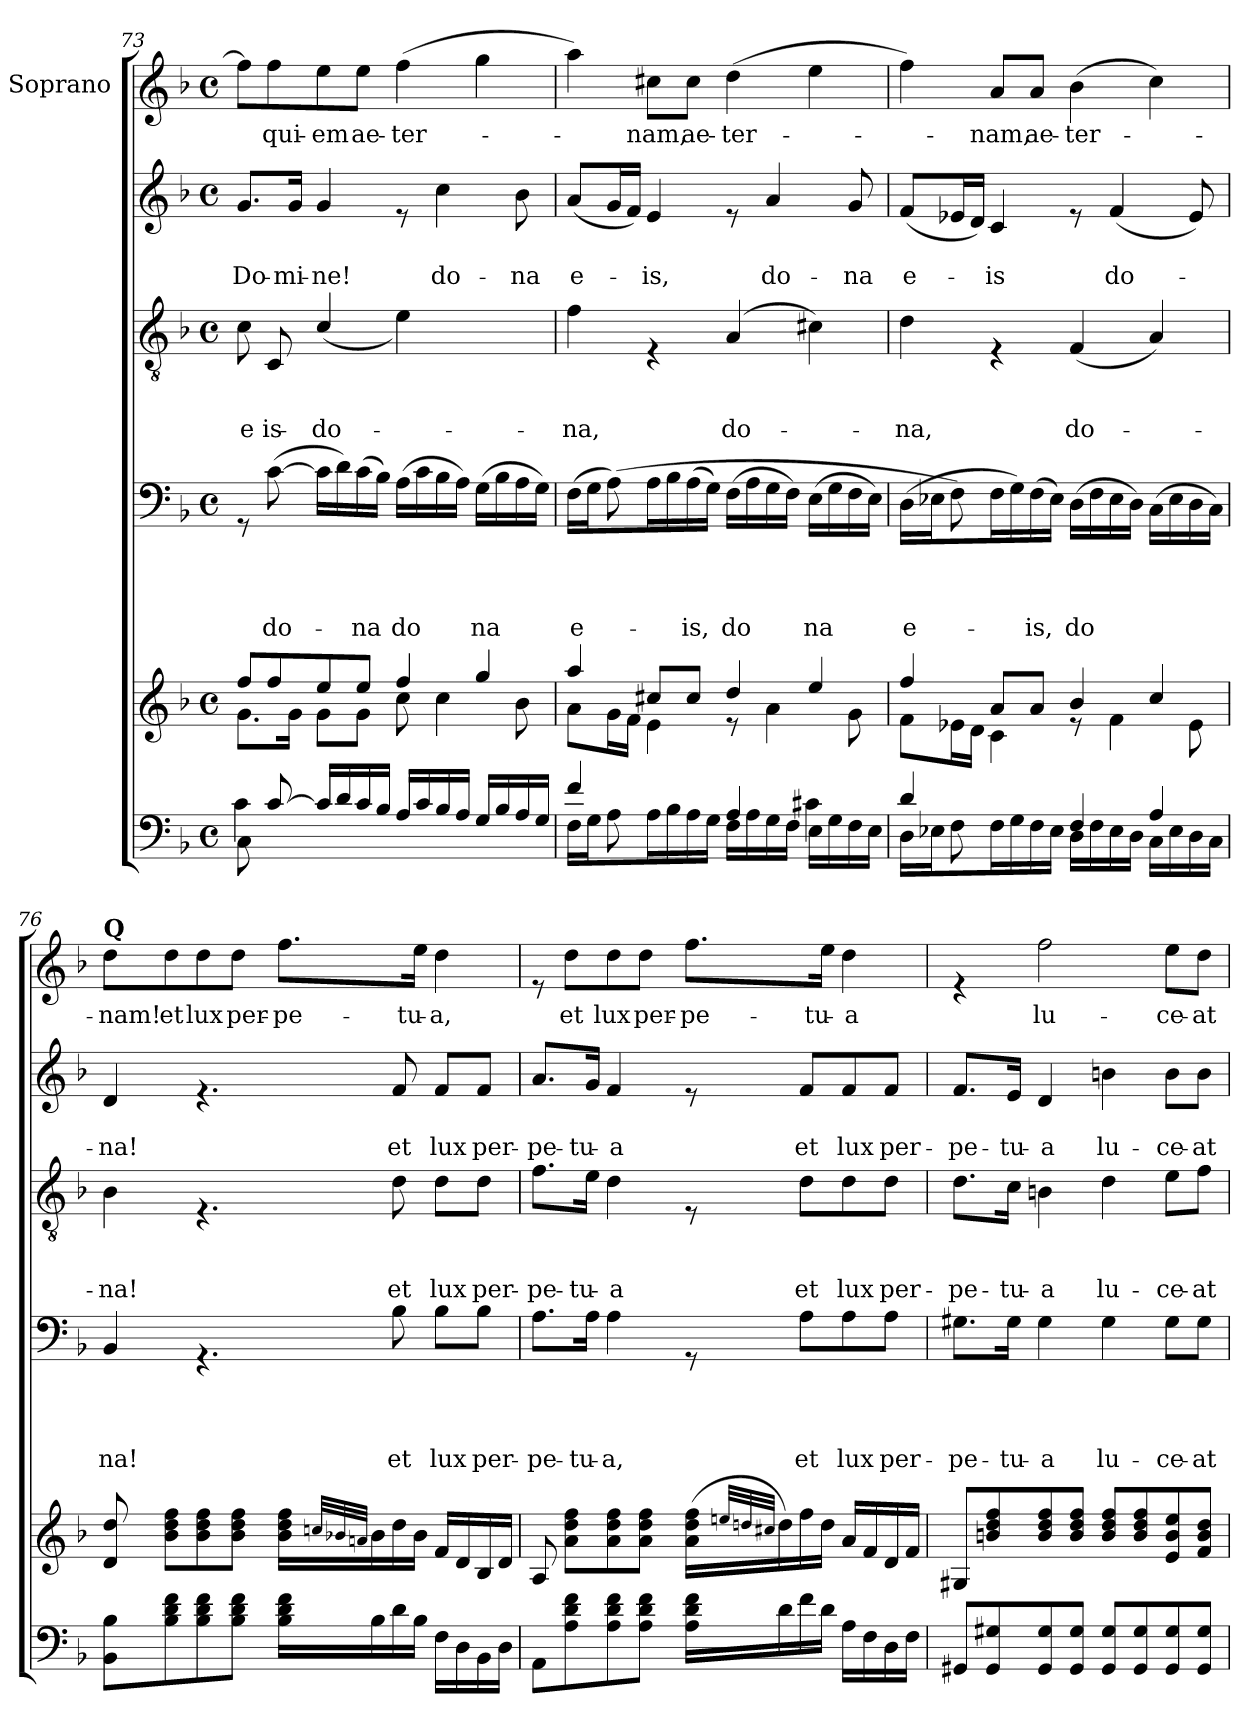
**kern	**kern	**kern	**text	**text	**text	**text	**kern	**text	**text	**text	**kern	**text	**text	**kern	**text
*part6	*part5	*part4	*part4	*part4	*part4	*part4	*part3	*part3	*part3	*part3	*part2	*part2	*part2	*part1	*part1
*staff6	*staff5	*staff4	*staff4	*staff4	*staff4	*staff4	*staff3	*staff3	*staff3	*staff3	*staff2	*staff2	*staff2	*staff1	*staff1
*	*	*	*	*	*	*	*	*	*	*	*	*	*	*I"Soprano	*
!!LO:LB:g=z
*clefF4	*clefG2	*clefF4	*	*	*	*	*clefGv2	*	*	*	*clefG2	*	*	*clefG2	*
*k[b-]	*k[b-]	*k[b-]	*	*	*	*	*k[b-]	*	*	*	*k[b-]	*	*	*k[b-]	*
*F:	*F:	*F:	*	*	*	*	*F:	*	*	*	*F:	*	*	*F:	*
*M4/4	*M4/4	*M4/4	*	*	*	*	*M4/4	*	*	*	*M4/4	*	*	*M4/4	*
*met(c)	*met(c)	*met(c)	*	*	*	*	*met(c)	*	*	*	*met(c)	*	*	*met(c)	*
=73	=73	=73	=73	=73	=73	=73	=73	=73	=73	=73	=73	=73	=73	=73	=73
*^	*^	*	*	*	*	*	*	*	*	*	*	*	*	*	*
*	*^	*	*	*	*	*	*	*	*	*	*	*	*	*	*	*	*
!	!	!	!	!	!	!	!	!	!	!	!	!	!LO:LY:b	!	!	!LO:LY:b	!	!
*	*	*	*	*	*	*	*	*	*	*^	*	*	*	*	*	*	*	*
8C\	4c\	8ryy	8ff/L	8.g\L	8rGG	.	.	.	.	8c\	8ryy	.	.	e-	8.g/L	.	Do-	8ff\L]	.
!	!	!	!	!	!	!	!	!	!LO:LY:b	!	!	!	!	!LO:LY:b	!	!	!	!	!LO:LY:b
2..ryy	.	[<8c/	8ff/	.	(>[>8c\	.	.	.	do-	8ryy	8C/	.	.	-is	.	.	.	8ff\	-qui-
!	!	!	!	!	!	!	!	!	!	!	!	!	!	!	!	!	!LO:LY:b	!	!
.	.	.	.	16g\Jk	.	.	.	.	.	.	.	.	.	.	16g/Jk	.	-mi-	.	.
!	!	!	!	!	!	!	!	!	!	!	!	!	!	!LO:LY:b	!	!	!LO:LY:b	!	!LO:LY:b
.	2.ryy	16c/LL]	8ee/	8g\L	16c\LL]	.	.	.	.	(4c/	4ryy	.	.	-do-	4g/	.	-ne!	8ee\	-em
.	.	16d/	.	.	16d\)	.	.	.	.	.	.	.	.	.	.	.	.	.	.
!	!	!	!	!	!	!	!	!	!LO:LY:b	!	!	!	!	!	!	!	!	!	!LO:LY:b
.	.	16c/	8ee/J	8g\J	(>16c\	.	.	.	-na	.	.	.	.	.	.	.	.	8ee\J	ae-
.	.	16B-/JJ	.	.	16B-\JJ)	.	.	.	.	.	.	.	.	.	.	.	.	.	.
!	!	!	!	!	!	!	!	!	!LO:LY:b	!	!	!	!	!	!	!	!	!	!LO:LY:b
.	.	16A/LL	4ff/	8cc\	(>16A\LL	.	.	.	do	4ryy	4e\)	.	.	.	8re	.	.	(>4ff\	-ter-
.	.	16c/	.	.	16c\	.	.	.	.	.	.	.	.	.	.	.	.	.	.
!	!	!	!	!	!	!	!	!	!	!	!	!	!	!	!	!	!LO:LY:b	!	!
.	.	16B-/	.	4cc\	16B-\	.	.	.	.	.	.	.	.	.	4cc\	.	do-	.	.
.	.	16A/JJ	.	.	16A\JJ)	.	.	.	.	.	.	.	.	.	.	.	.	.	.
!	!	!	!	!	!	!	!	!	!LO:LY:b	!	!	!	!	!	!	!	!	!	!
.	.	16G/LL	4gg/	.	(>16G\LL	.	.	.	na	4ryy	4ryy	.	.	.	.	.	.	4gg\	.
.	.	16B-/	.	.	16B-\	.	.	.	.	.	.	.	.	.	.	.	.	.	.
!	!	!	!	!	!	!	!	!	!	!	!	!	!	!	!	!	!LO:LY:b	!	!
.	.	16A/	.	8b-\	16A\	.	.	.	.	.	.	.	.	.	8b-\	.	-na	.	.
.	.	16G/JJ	.	.	16G\JJ)	.	.	.	.	.	.	.	.	.	.	.	.	.	.
*	*	*	*	*	*	*	*	*	*	*v	*v	*	*	*	*	*	*	*	*
=74	=74	=74	=74	=74	=74	=74	=74	=74	=74	=74	=74	=74	=74	=74	=74	=74	=74	=74
!	!	!	!	!	!	!	!	!	!LO:LY:b	!	!	!	!LO:LY:b	!	!	!LO:LY:b	!	!
*	*	*	*	*	*^	*	*	*	*	*	*	*	*	*	*	*	*	*
16F\LL	4f/	8ryy	4aa/	8a\L	(>16F\LL	8ryy	.	.	.	e-	4f\	.	.	na,	(<8a/L	.	e-	4aa\)	.
16G\	.	.	.	.	16G\	.	.	.	.	.	.	.	.	.	.	.	.	.	.
8ryy	.	8A\	.	16g\L	8ryy	(>8A\)	.	.	.	.	.	.	.	.	16g/L	.	.	.	.
.	.	.	.	16f\JJ	.	.	.	.	.	.	.	.	.	.	16f/JJ)	.	.	.	.
!	!	!	!	!	!	!	!	!	!	!	!	!	!	!	!	!	!LO:LY:b	!	!LO:LY:b
16A\	2.ryy	4ryy	8cc#X/L	4e\	16A\	4ryy	.	.	.	.	4rE	.	.	.	4e/	.	-is,	8cc#X\L	-nam,
16B-\	.	.	.	.	16B-\	.	.	.	.	.	.	.	.	.	.	.	.	.	.
!	!	!	!	!	!	!	!	!	!	!LO:LY:b	!	!	!	!	!	!	!	!	!LO:LY:b
16A\	.	.	8cc#/J	.	(>16A\	.	.	.	.	-is,	.	.	.	.	.	.	.	8cc#\J	ae-
16G\JJ	.	.	.	.	16G\JJ)	.	.	.	.	.	.	.	.	.	.	.	.	.	.
!	!	!	!	!	!	!	!	!	!	!LO:LY:b	!	!	!	!LO:LY:b	!	!	!	!	!LO:LY:b
4A/	.	16F\LL	4dd/	8re	2ryy	(>16F\LL	.	.	.	do	(<4A/	.	.	do-	8re	.	.	(>4dd\	-ter-
.	.	16A\	.	.	.	16A\	.	.	.	.	.	.	.	.	.	.	.	.	.
!	!	!	!	!	!	!	!	!	!	!	!	!	!	!	!	!	!LO:LY:b	!	!
.	.	16G\	.	4a\	.	16G\	.	.	.	.	.	.	.	.	4a/	.	do-	.	.
.	.	16F\JJ	.	.	.	16F\JJ)	.	.	.	.	.	.	.	.	.	.	.	.	.
!	!	!	!	!	!	!	!	!	!	!LO:LY:b	!	!	!	!	!	!	!	!	!
16E\LL	.	4c#X\	4ee/	.	.	(>16E\LL	.	.	.	na	4c#X\)	.	.	.	.	.	.	4ee\	.
16G\	.	.	.	.	.	16G\	.	.	.	.	.	.	.	.	.	.	.	.	.
!	!	!	!	!	!	!	!	!	!	!	!	!	!	!	!	!	!LO:LY:b	!	!
16F\	.	.	.	8g\	.	16F\	.	.	.	.	.	.	.	.	8g/	.	-na	.	.
16E\JJ	.	.	.	.	.	16E\JJ)	.	.	.	.	.	.	.	.	.	.	.	.	.
=75	=75	=75	=75	=75	=75	=75	=75	=75	=75	=75	=75	=75	=75	=75	=75	=75	=75	=75	=75
!	!	!	!	!	!	!	!	!	!	!LO:LY:b	!	!	!	!LO:LY:b	!	!	!LO:LY:b	!	!
16D\LL	4d/	8ryy	4ff/	8f\L	(>16D\LL	8ryy	.	.	.	e-	4d\	.	.	-na,	(<8f/L	.	e-	4ff\)	.
16E-X\	.	.	.	.	16E-X\	.	.	.	.	.	.	.	.	.	.	.	.	.	.
8ryy	.	8F\	.	16e-X\L	8ryy	8F\)	.	.	.	.	.	.	.	.	16e-X/L	.	.	.	.
.	.	.	.	16d\JJ	.	.	.	.	.	.	.	.	.	.	16d/JJ)	.	.	.	.
!	!	!	!	!	!	!	!	!	!	!	!	!	!	!	!	!	!LO:LY:b	!	!LO:LY:b
16F\	2.ryy	4ryy	8a/L	4c\	16F\	4ryy	.	.	.	.	4rE	.	.	.	4c/	.	-is	8a/L	-nam,
16G\	.	.	.	.	16G\)	.	.	.	.	.	.	.	.	.	.	.	.	.	.
!	!	!	!	!	!	!	!	!	!	!LO:LY:b	!	!	!	!	!	!	!	!	!LO:LY:b
16F\	.	.	8a/J	.	(>16F\	.	.	.	.	-is,	.	.	.	.	.	.	.	8a/J	ae-
16E-\JJ	.	.	.	.	16E-\JJ)	.	.	.	.	.	.	.	.	.	.	.	.	.	.
!	!	!	!	!	!	!	!	!	!	!LO:LY:b	!	!	!	!LO:LY:b	!	!	!	!	!LO:LY:b
4F/	.	16D\LL	4b-/	8re	2ryy	(>16D\LL	.	.	.	do	(<4F/	.	.	do-	8re	.	.	(>4b-\	-ter-
.	.	16F\	.	.	.	16F\	.	.	.	.	.	.	.	.	.	.	.	.	.
!	!	!	!	!	!	!	!	!	!	!	!	!	!	!	!	!	!LO:LY:b	!	!
.	.	16E-\	.	4f\	.	16E-\	.	.	.	.	.	.	.	.	(<4f/	.	do-	.	.
.	.	16D\JJ	.	.	.	16D\JJ)	.	.	.	.	.	.	.	.	.	.	.	.	.
16C\LL	.	4A/	4cc/	.	.	(>16C\LL	.	.	.	.	4A/)	.	.	.	.	.	.	4cc\)	.
16E-\	.	.	.	.	.	16E-\	.	.	.	.	.	.	.	.	.	.	.	.	.
16D\	.	.	.	8e-\	.	16D\	.	.	.	.	.	.	.	.	8e-/)	.	.	.	.
16C\JJ	.	.	.	.	.	16C\JJ)	.	.	.	.	.	.	.	.	.	.	.	.	.
*v	*v	*v	*	*	*	*	*	*	*	*	*	*	*	*	*	*	*	*	*
!!LO:PB:g=z
=76	=76	=76	=76	=76	=76	=76	=76	=76	=76	=76	=76	=76	=76	=76	=76	=76	=76
!	!	!	!	!	!	!	!	!	!	!	!	!	!	!	!	!LO:TX:a:B:t=Q	!
!	!	!	!	!	!	!	!	!LO:LY:b	!	!	!	!LO:LY:b	!	!	!LO:LY:b	!	!LO:LY:b
*	*	*	*v	*v	*	*	*	*	*	*	*	*	*	*	*	*	*
8BB-\ 8B-\L	8d/ 8dd/	8ryy	4BB-/	.	.	.	na!	4B-\	.	.	-na!	4d/	.	-na!	8dd\L	-nam!
!	!	!	!	!	!	!	!	!	!	!	!	!	!	!	!	!LO:LY:b
8B-\ 8d\ 8f\	2ryy	8b-\ 8dd\ 8ff\L	.	.	.	.	.	.	.	.	.	.	.	.	8dd\	et
!	!	!	!	!	!	!	!	!	!	!	!	!	!	!	!	!LO:LY:b
8B-\ 8d\ 8f\	.	8b-\ 8dd\ 8ff\	4.rGG	.	.	.	.	4.rE	.	.	.	4.re	.	.	8dd\	lux
!	!	!	!	!	!	!	!	!	!	!	!	!	!	!	!	!LO:LY:b
8B-\ 8d\ 8f\J	.	8b-\ 8dd\ 8ff\J	.	.	.	.	.	.	.	.	.	.	.	.	8dd\J	per-
!	!	!	!	!	!	!	!	!	!	!	!	!	!	!	!	!LO:LY:b
16B-\ 16d\ 16f\LL	.	16b-\ 16dd\ 16ff\LL	.	.	.	.	.	.	.	.	.	.	.	.	8.ff\L	-pe-
.	.	32qccn/LLL	.	.	.	.	.	.	.	.	.	.	.	.	.	.
.	.	32qb-X/	.	.	.	.	.	.	.	.	.	.	.	.	.	.
.	.	32qan/JJJ	.	.	.	.	.	.	.	.	.	.	.	.	.	.
16B-\	.	16b-\	.	.	.	.	.	.	.	.	.	.	.	.	.	.
!	!	!	!	!	!	!	!LO:LY:b	!	!	!	!LO:LY:b	!	!	!LO:LY:b	!	!
16d\	8ryy	16dd\	8B-\	.	.	.	et	8d\	.	.	et	8f/	.	et	.	.
!	!	!	!	!	!	!	!	!	!	!	!	!	!	!	!	!LO:LY:b
16B-\JJ	.	16b-\JJ	.	.	.	.	.	.	.	.	.	.	.	.	16ee\Jk	-tu-
!	!	!	!	!	!	!	!LO:LY:b	!	!	!	!LO:LY:b	!	!	!LO:LY:b	!	!LO:LY:b
16F\LL	16f/LL	4ryy	8B-\L	.	.	.	lux	8d\L	.	.	lux	8f/L	.	lux	4dd\	-a,
16D\	16d/	.	.	.	.	.	.	.	.	.	.	.	.	.	.	.
!	!	!	!	!	!	!	!LO:LY:b	!	!	!	!LO:LY:b	!	!	!LO:LY:b	!	!
16BB-\	16B-/	.	8B-\J	.	.	.	per-	8d\J	.	.	per-	8f/J	.	per-	.	.
16D\JJ	16d/JJ	.	.	.	.	.	.	.	.	.	.	.	.	.	.	.
!!LO:LB:g=z
=77	=77	=77	=77	=77	=77	=77	=77	=77	=77	=77	=77	=77	=77	=77	=77	=77
!	!	!	!	!	!	!	!LO:LY:b	!	!	!	!LO:LY:b	!	!	!LO:LY:b	!	!
8AA\L	8A/	8ryy	8.A\L	.	.	.	-pe-	8.f\L	.	.	-pe-	8.a/L	.	-pe-	8re	.
!	!	!	!	!	!	!	!	!	!	!	!	!	!	!	!	!LO:LY:b
8A\ 8d\ 8f\	2ryy	8a\ 8dd\ 8ff\L	.	.	.	.	.	.	.	.	.	.	.	.	8dd\L	et
!	!	!	!	!	!	!	!LO:LY:b	!	!	!	!LO:LY:b	!	!	!LO:LY:b	!	!
.	.	.	16A\Jk	.	.	.	-tu-	16e\Jk	.	.	-tu-	16g/Jk	.	-tu-	.	.
!	!	!	!	!	!	!	!LO:LY:b	!	!	!	!LO:LY:b	!	!	!LO:LY:b	!	!LO:LY:b
8A\ 8d\ 8f\	.	8a\ 8dd\ 8ff\	4A\	.	.	.	-a,	4d\	.	.	-a	4f/	.	-a	8dd\	lux
!	!	!	!	!	!	!	!	!	!	!	!	!	!	!	!	!LO:LY:b
8A\ 8d\ 8f\J	.	8a\ 8dd\ 8ff\J	.	.	.	.	.	.	.	.	.	.	.	.	8dd\J	per-
!	!	!	!	!	!	!	!	!	!	!	!	!	!	!	!	!LO:LY:b
16A\ 16d\ 16f\LL	.	(>16a\ 16dd\ 16ff\LL	8rGG	.	.	.	.	8rE	.	.	.	8re	.	.	8.ff\L	-pe-
.	.	32qeen/LLL	.	.	.	.	.	.	.	.	.	.	.	.	.	.
.	.	32qddn/	.	.	.	.	.	.	.	.	.	.	.	.	.	.
.	.	32qcc#X/JJJ	.	.	.	.	.	.	.	.	.	.	.	.	.	.
16d\	.	16dd\)	.	.	.	.	.	.	.	.	.	.	.	.	.	.
!	!	!	!	!	!	!	!LO:LY:b	!	!	!	!LO:LY:b	!	!	!LO:LY:b	!	!
16f\	8ryy	16ff\	8A\L	.	.	.	et	8d\L	.	.	et	8f/L	.	et	.	.
!	!	!	!	!	!	!	!	!	!	!	!	!	!	!	!	!LO:LY:b
16d\JJ	.	16dd\JJ	.	.	.	.	.	.	.	.	.	.	.	.	16ee\Jk	-tu-
!	!	!	!	!	!	!	!LO:LY:b	!	!	!	!LO:LY:b	!	!	!LO:LY:b	!	!LO:LY:b
16A\LL	16a/LL	4ryy	8A\	.	.	.	lux	8d\	.	.	lux	8f/	.	lux	4dd\	-a
16F\	16f/	.	.	.	.	.	.	.	.	.	.	.	.	.	.	.
!	!	!	!	!	!	!	!LO:LY:b	!	!	!	!LO:LY:b	!	!	!LO:LY:b	!	!
16D\	16d/	.	8A\J	.	.	.	per-	8d\J	.	.	per-	8f/J	.	per-	.	.
16F\JJ	16f/JJ	.	.	.	.	.	.	.	.	.	.	.	.	.	.	.
*	*v	*v	*	*	*	*	*	*	*	*	*	*	*	*	*	*
=78	=78	=78	=78	=78	=78	=78	=78	=78	=78	=78	=78	=78	=78	=78	=78
!	!	!	!	!	!	!LO:LY:b	!	!	!	!LO:LY:b	!	!	!LO:LY:b	!	!
8GG#X/L	8G#X/L	8.G#X\L	.	.	.	-pe-	8.d\L	.	.	-pe-	8.f/L	.	-pe-	4re	.
8GG#/ 8G#X/	8bn/ 8dd/ 8ff/	.	.	.	.	.	.	.	.	.	.	.	.	.	.
!	!	!	!	!	!	!LO:LY:b	!	!	!	!LO:LY:b	!	!	!LO:LY:b	!	!
.	.	16G#\Jk	.	.	.	-tu-	16c\Jk	.	.	-tu-	16e/Jk	.	-tu-	.	.
!	!	!	!	!	!	!LO:LY:b	!	!	!	!LO:LY:b	!	!	!LO:LY:b	!	!LO:LY:b
8GG#/ 8G#/	8b/ 8dd/ 8ff/	4G#\	.	.	.	-a	4Bn\	.	.	-a	4d/	.	-a	2ff\	lu-
8GG#/ 8G#/J	8b/ 8dd/ 8ff/J	.	.	.	.	.	.	.	.	.	.	.	.	.	.
!	!	!	!	!	!	!LO:LY:b	!	!	!	!LO:LY:b	!	!	!LO:LY:b	!	!
8GG#/ 8G#/L	8b/ 8dd/ 8ff/L	4G#\	.	.	.	lu-	4d\	.	.	lu-	4bn\	.	lu-	.	.
8GG#/ 8G#/	8b/ 8dd/ 8ff/	.	.	.	.	.	.	.	.	.	.	.	.	.	.
!	!	!	!	!	!	!LO:LY:b	!	!	!	!LO:LY:b	!	!	!LO:LY:b	!	!LO:LY:b
8GG#/ 8G#/	8e/ 8b/ 8ee/	8G#\L	.	.	.	-ce-	8e\L	.	.	-ce-	8b\L	.	-ce-	8ee\L	-ce-
!	!	!	!	!	!	!LO:LY:b	!	!	!	!LO:LY:b	!	!	!LO:LY:b	!	!LO:LY:b
8GG#/ 8G#/J	8f/ 8b/ 8dd/J	8G#\J	.	.	.	-at	8f\J	.	.	-at	8b\J	.	-at	8dd\J	-at
=	=	=	=	=	=	=	=	=	=	=	=	=	=	=	=
*-	*-	*-	*-	*-	*-	*-	*-	*-	*-	*-	*-	*-	*-	*-	*-
